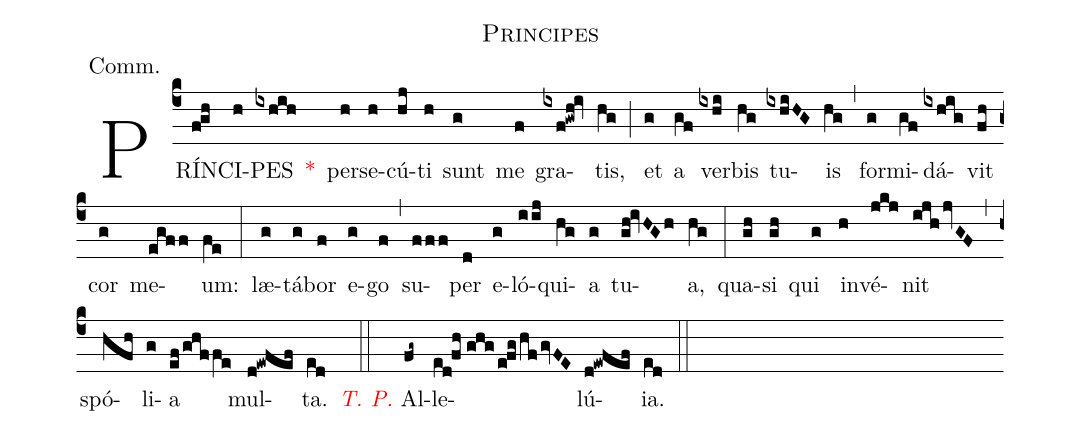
name:Principes;
annotation:Comm.;
mode:I.;
office-part:Communion;
%%
(c4) PRÍN(f!gh)CI(h)PES(ixhih) <v>\red{*}</v>() per(h)se(h)cú(hj)ti(h) sunt(g) me(f) gra(ixf!gwh!iv)tis,(hg) (;) et(g) a(gf) ver(ixhi)bis(hg) tu(ixhiHG)is(hg) (,) for(g)mi(gf)dá(ixhig)vit(fh) cor(g) me(egff)um:(fe) (:) læ(g)tá(g)bor(f) e(g)go(f) (,) su(fff)per(d) e(g)ló(iij)qui(hg)a(g) tu(gh!ivHGh)a,(hg) (:) qua(gh)si(gh) qui(g) in(h)vé(jkj)nit(ijh/jvGF) (,) spó(hfh)li(g)a(ef/ghffe) mul(d!ewfef)ta.(ed) (::) <v>\redit{T. P.}</v> Al(fg~)le(ed!fh//ghg/e!fg/hfgvFE)lú(d!ewfef)ia.(ed) (::)
